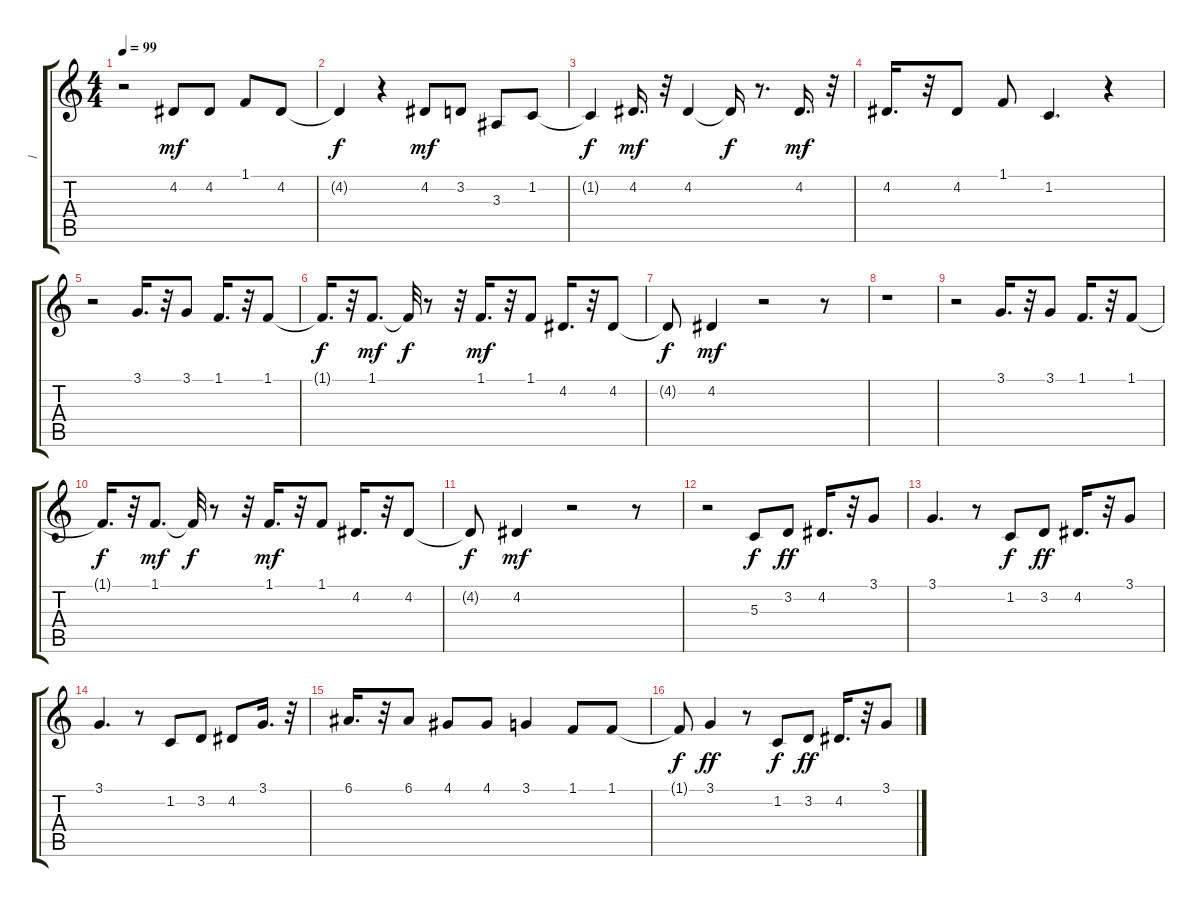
\track ("1" "1") {instrument synthvoice}
\staff {score tabs}
\tuning (E4 B3 G3 D3 A2 E2) {hide}
\ts (4 4)
\tempo 99
\clef g2
\ks c
r.2{dy mf} 4.2.8 4.2.8 1.1.8 4.2.8 |
4.2{t}.4{dy f} r.4 4.2.8{dy mf} 3.2.8 3.3.8 1.2.8 |
1.2{t}.4{dy f} 4.2.16{d dy mf} r.32 4.2.4 4.2{t}.16{dy f} r.8{d} 4.2.16{d dy mf} r.32 |
4.2.16{d} r.32 4.2.8 1.1.8 1.2.4{d} r.4 |
r.2 3.1.16{d} r.32 3.1.8 1.1.16{d} r.32 1.1.8 |
1.1{t}.16{d dy f} r.32 1.1.8{d dy mf} 1.1{t}.32{dy f} r.8 r.32 1.1.16{d dy mf} r.32 1.1.8 4.2.16{d} r.32 4.2.8 |
4.2{t}.8{dy f} 4.2.4{dy mf} r.2 r.8 |
r.1 |
r.2 3.1.16{d} r.32 3.1.8 1.1.16{d} r.32 1.1.8 |
1.1{t}.16{d dy f} r.32 1.1.8{d dy mf} 1.1{t}.32{dy f} r.8 r.32 1.1.16{d dy mf} r.32 1.1.8 4.2.16{d} r.32 4.2.8 |
4.2{t}.8{dy f} 4.2.4{dy mf} r.2 r.8 |
r.2 5.3.8{dy f} 3.2.8{dy ff} 4.2.16{d} r.32 3.1.8 |
3.1.4{d} r.8 1.2.8{dy f} 3.2.8{dy ff} 4.2.16{d} r.32 3.1.8 |
3.1.4{d} r.8 1.2.8 3.2.8 4.2.8 3.1.16{d} r.32 |
6.1.16{d} r.32 6.1.8 4.1.8 4.1.8 3.1.4 1.1.8 1.1.8 |
1.1{t}.8{dy f} 3.1.4{dy ff} r.8 1.2.8{dy f} 3.2.8{dy ff} 4.2.16{d} r.32 3.1.8
